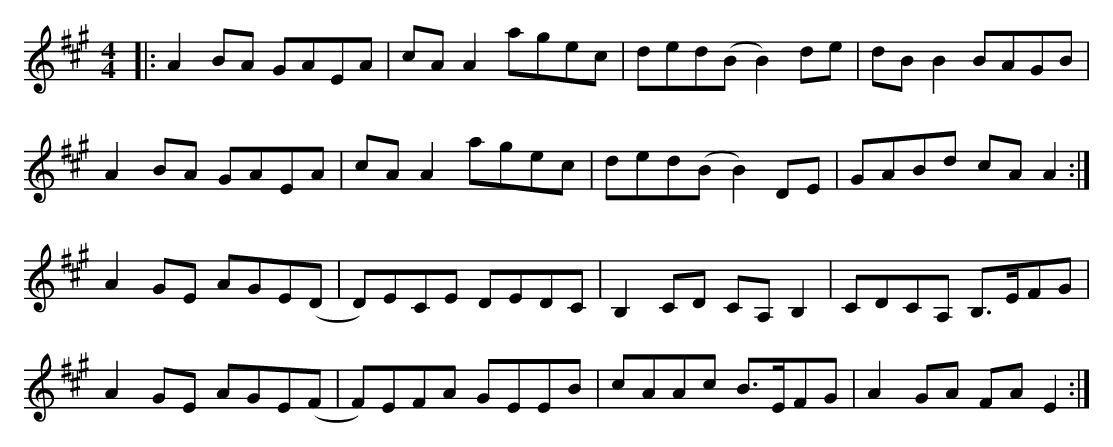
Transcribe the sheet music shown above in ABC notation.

X:1
M:4/4
K:A
|:A2BA GAEA|cAA2 agec|ded(B B2)de|dBB2 BAGB|
A2BA GAEA|cAA2 agec|ded(B B2)DE|GABd cAA2:|
A2GE AGE(D|D)ECE DEDC|B,2CD CA,B,2|CDCA, B,>EFG|
A2GE AGE(F|F)EFA GEEB|cAAc B>EFG|A2GA FAE2:|
